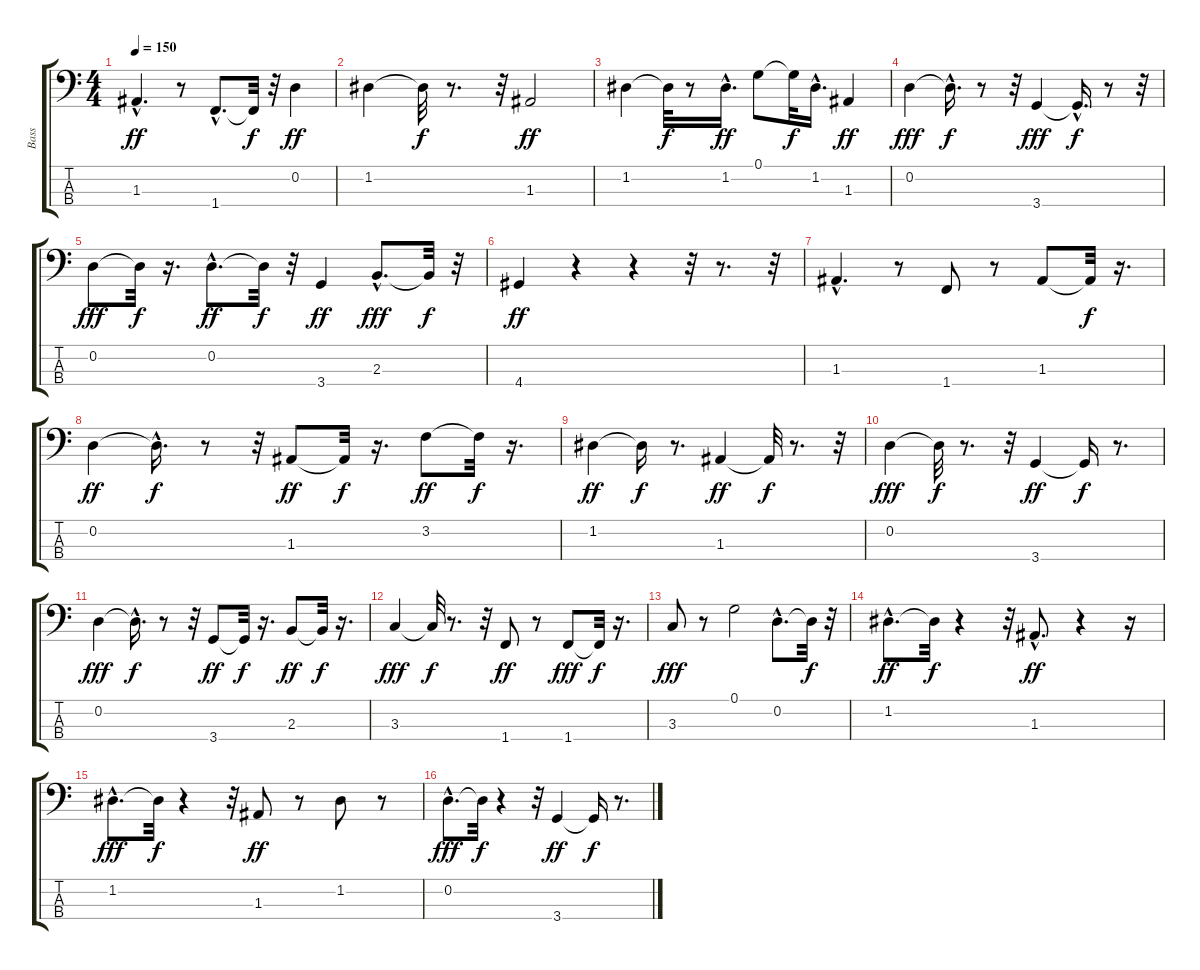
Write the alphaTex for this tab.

\track ("Bass" "Bass") {instrument electricbassfinger}
\staff {score tabs}
\tuning (G2 D2 A1 E1) {hide}
\ts (4 4)
\tempo 150
\clef f4
\ks c
1.3{hac}.4{d dy ff} r.8 1.4{hac}.8{d} 1.4{t}.32{dy f} r.32 0.2.4{dy ff} |
1.2.4 1.2{t}.32{dy f} r.8{d} r.32 1.3.2{dy ff} |
1.2.4 1.2{t}.32{dy f} r.8 1.2{hac}.16{d dy ff} 0.1.8 0.1{t}.32{dy f} 1.2{hac}.16{d} 1.3.4{dy ff} |
0.2.4{dy fff} 0.2{hac t}.16{d dy f} r.8 r.32 3.4.4{dy fff} 3.4{hac t}.16{d dy f} r.8 r.32 |
0.2.8{dy fff} 0.2{t}.32{dy f} r.16{d} 0.2{hac}.8{d dy ff} 0.2{t}.32{dy f} r.32 3.4.4{dy ff} 2.3{hac}.8{d dy fff} 2.3{t}.32{dy f} r.32 |
4.4.4{dy ff} r.4 r.4 r.32 r.8{d} r.32 |
1.3{hac}.4{d} r.8 1.4.8 r.8 1.3.8 1.3{t}.32{dy f} r.16{d} |
0.2.4{dy ff} 0.2{hac t}.16{d dy f} r.8 r.32 1.3.8{dy ff} 1.3{t}.32{dy f} r.16{d} 3.2.8{dy ff} 3.2{t}.32{dy f} r.16{d} |
1.2.4{dy ff} 1.2{t}.16{dy f} r.8{d} 1.3.4{dy ff} 1.3{t}.32{dy f} r.8{d} r.32 |
0.2.4{dy fff} 0.2{t}.32{dy f} r.8{d} r.32 3.4.4{dy ff} 3.4{t}.16{dy f} r.8{d} |
0.2.4{dy fff} 0.2{hac t}.16{d dy f} r.8 r.32 3.4.8{dy ff} 3.4{t}.32{dy f} r.16{d} 2.3.8{dy ff} 2.3{t}.32{dy f} r.16{d} |
3.3.4{dy fff} 3.3{t}.32{dy f} r.8{d} r.32 1.4.8{dy ff} r.8 1.4.8{dy fff} 1.4{t}.32{dy f} r.16{d} |
3.3.8{dy fff} r.8 0.1.2 0.2{hac}.8{d} 0.2{t}.32{dy f} r.32 |
1.2{hac}.8{d dy ff} 1.2{t}.32{dy f} r.4 r.32 1.3{hac}.8{d dy ff} r.4 r.16 |
1.2{hac}.8{d dy fff} 1.2{t}.32{dy f} r.4 r.32 1.3.8{dy ff} r.8 1.2.8 r.8 |
0.2{hac}.8{d dy fff} 0.2{t}.32{dy f} r.4 r.32 3.4.4{dy ff} 3.4{t}.16{dy f} r.8{d}
